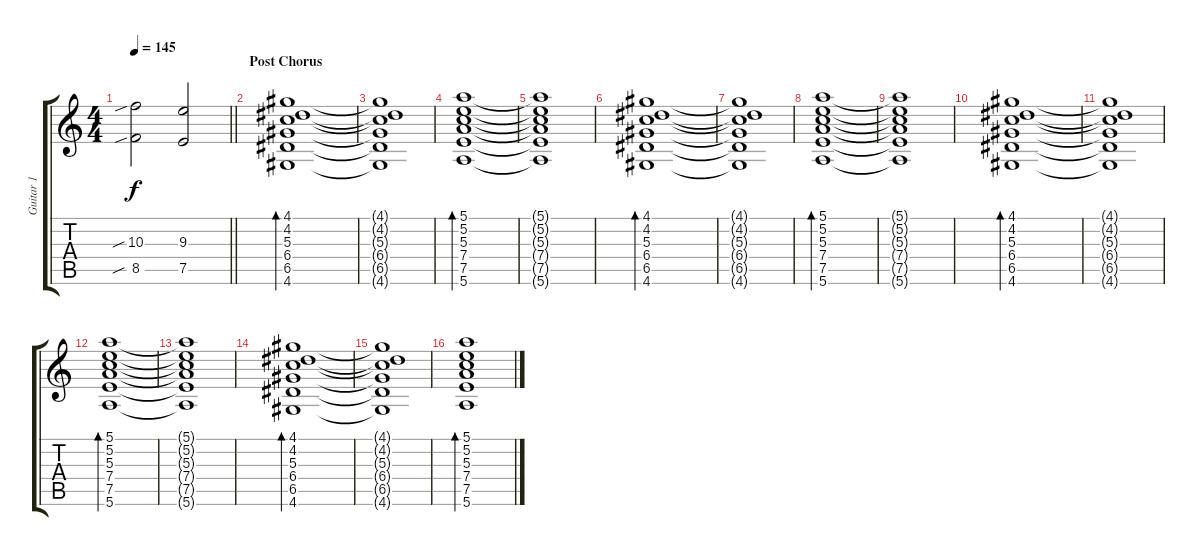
\track ("Guitar 1" "Guitar 1") {instrument overdrivenguitar}
\staff {score tabs}
\tuning (E4 B3 G3 D3 A2 E2) {hide}
\ts (4 4)
\tempo 145
\clef g2
\barLineRight lightlight
\ks c
(10.3{sib} 8.5{sib}).2{dy f} (9.3 7.5).2 |
\section ("" "Post Chorus")
(4.1 4.2 5.3 6.4 6.5 4.6).1{bd 60} |
(4.1{t} 4.2{t} 5.3{t} 6.4{t} 6.5{t} 4.6{t}).1 |
(5.1 5.2 5.3 7.4 7.5 5.6).1{bd 60} |
(5.1{t} 5.2{t} 5.3{t} 7.4{t} 7.5{t} 5.6{t}).1 |
(4.1 4.2 5.3 6.4 6.5 4.6).1{bd 60} |
(4.1{t} 4.2{t} 5.3{t} 6.4{t} 6.5{t} 4.6{t}).1 |
(5.1 5.2 5.3 7.4 7.5 5.6).1{bd 60} |
(5.1{t} 5.2{t} 5.3{t} 7.4{t} 7.5{t} 5.6{t}).1 |
(4.1 4.2 5.3 6.4 6.5 4.6).1{bd 60} |
(4.1{t} 4.2{t} 5.3{t} 6.4{t} 6.5{t} 4.6{t}).1 |
(5.1 5.2 5.3 7.4 7.5 5.6).1{bd 60} |
(5.1{t} 5.2{t} 5.3{t} 7.4{t} 7.5{t} 5.6{t}).1 |
(4.1 4.2 5.3 6.4 6.5 4.6).1{bd 60} |
(4.1{t} 4.2{t} 5.3{t} 6.4{t} 6.5{t} 4.6{t}).1 |
(5.1 5.2 5.3 7.4 7.5 5.6).1{bd 60}
